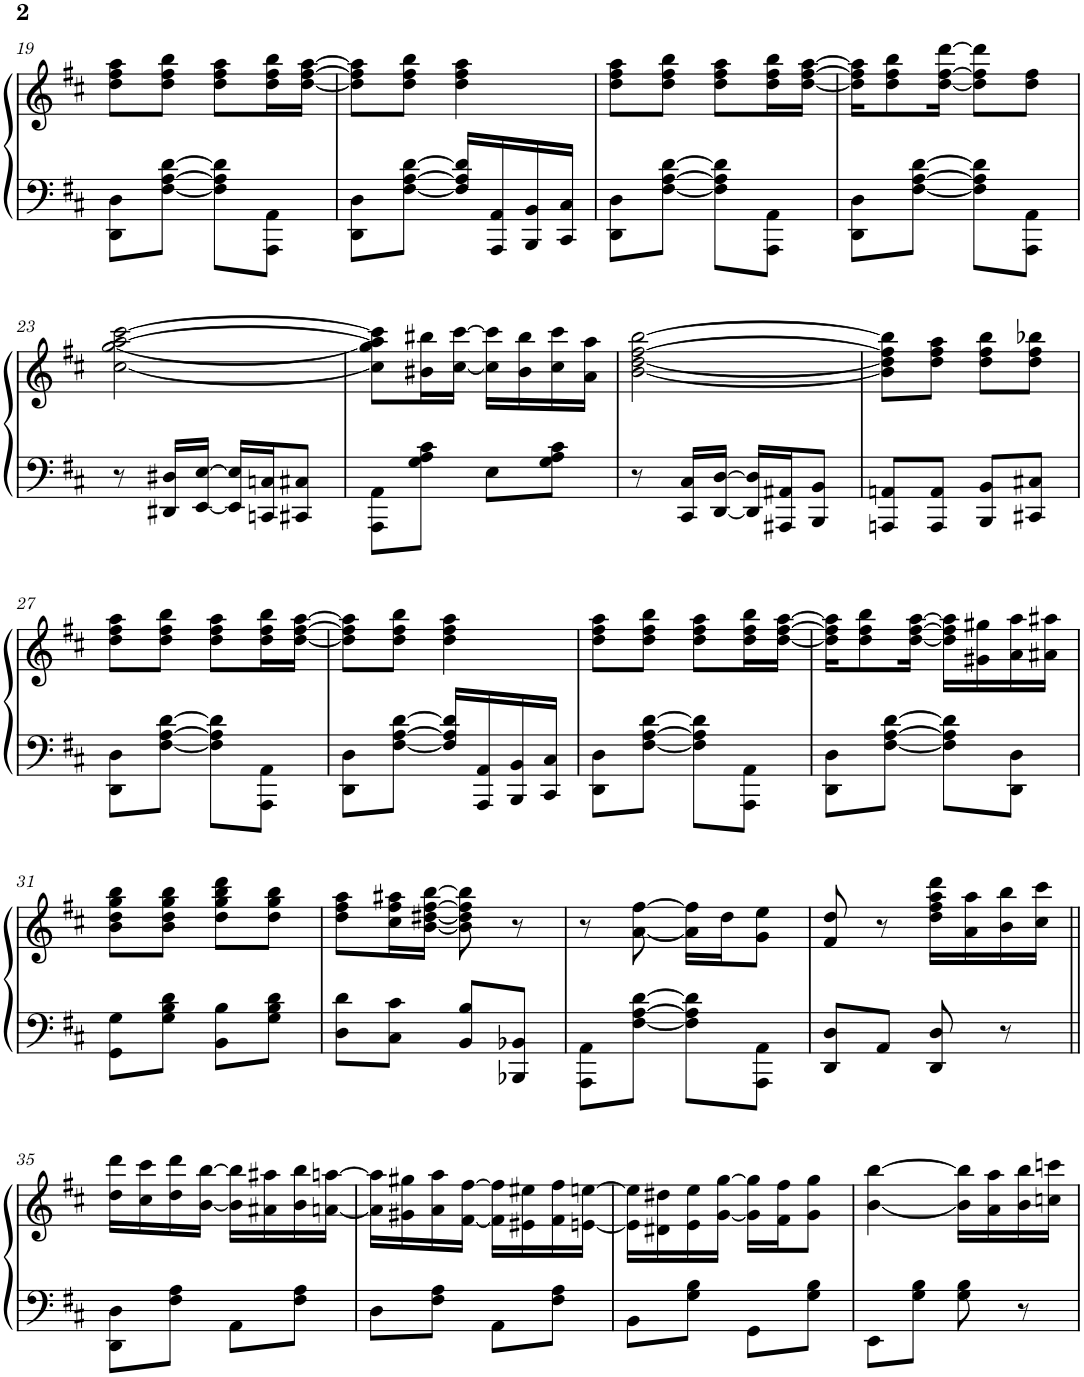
**kern	**kern
*part1	*part1
*staff2	*staff1
*I"Piano	*
*I'Pno.	*
!!LO:PB:g=z
*clefF4	*clefG2
*k[f#c#]	*k[f#c#]
*M2/4	*M2/4
=19	=19
8DD\ 8D\L	8dd\ 8ff#\ 8aa\L
[8F#\ [8A\ [8d\J	8dd\ 8ff#\ 8bb\J
8F#\] 8A\] 8d\]L	8dd\ 8ff#\ 8aa\L
8AAA\ 8AA\J	16dd\ 16ff#\ 16bb\L
.	[16dd\ [16ff#\ [16aa\JJ
=20	=20
8DD\ 8D\L	8dd\] 8ff#\] 8aa\]L
[8F#\ [8A\ [8d\J	8dd\ 8ff#\ 8bb\J
16F#/] 16A/] 16d/]LL	4dd\ 4ff#\ 4aa\
16AAA/ 16AA/	.
16BBB/ 16BB/	.
16CC#/ 16C#/JJ	.
=21	=21
8DD\ 8D\L	8dd\ 8ff#\ 8aa\L
[8F#\ [8A\ [8d\J	8dd\ 8ff#\ 8bb\J
8F#\] 8A\] 8d\]L	8dd\ 8ff#\ 8aa\L
8AAA\ 8AA\J	16dd\ 16ff#\ 16bb\L
.	[16dd\ [16ff#\ [16aa\JJ
=22	=22
8DD\ 8D\L	16dd\] 16ff#\] 16aa\]KL
.	8dd\ 8ff#\ 8bb\
[8F#\ [8A\ [8d\J	.
.	[16dd\ [16ff#\ [16ddd\Jk
8F#\] 8A\] 8d\]L	8dd\] 8ff#\] 8ddd\]L
8AAA\ 8AA\J	8dd\ 8ff#\J
!!LO:LB:g=z
=23	=23
8r	[2cc#\ [2gg\ [2aa\ [2ccc#\
16DD#X/ 16D#X/LL	.
[16EE/ [16E/JJ	.
16EE/] 16E/]LL	.
16CCn/ 16Cn/J	.
8CC#X/ 8C#X/J	.
=24	=24
8AAA\ 8AA\L	8cc#\] 8gg\] 8aa\] 8ccc#\]L
8G\ 8A\ 8c#\J	16b#X\ 16bb#X\L
.	[16cc#\ [16ccc#\JJ
8E\L	16cc#\] 16ccc#\]LL
.	16b#\ 16bb#\
8G\ 8A\ 8c#\J	16cc#\ 16ccc#\
.	16a\ 16aa\JJ
=25	=25
8r	[2b\ [2dd\ [2ff#\ [2bb\
16CC#/ 16C#/LL	.
[16DD/ [16D/JJ	.
16DD/] 16D/]LL	.
16AAA#X/ 16AA#X/J	.
8BBB/ 8BB/J	.
=26	=26
8AAAn/ 8AAn/L	8b\] 8dd\] 8ff#\] 8bb\]L
8AAA/ 8AA/J	8dd\ 8ff#\ 8aa\J
8BBB/ 8BB/L	8dd\ 8ff#\ 8bb\L
8CC#X/ 8C#X/J	8dd\ 8ff#\ 8bb-X\J
!!LO:LB:g=z
=27	=27
8DD\ 8D\L	8dd\ 8ff#\ 8aa\L
[8F#\ [8A\ [8d\J	8dd\ 8ff#\ 8bb\J
8F#\] 8A\] 8d\]L	8dd\ 8ff#\ 8aa\L
8AAA\ 8AA\J	16dd\ 16ff#\ 16bb\L
.	[16dd\ [16ff#\ [16aa\JJ
=28	=28
8DD\ 8D\L	8dd\] 8ff#\] 8aa\]L
[8F#\ [8A\ [8d\J	8dd\ 8ff#\ 8bb\J
16F#/] 16A/] 16d/]LL	4dd\ 4ff#\ 4aa\
16AAA/ 16AA/	.
16BBB/ 16BB/	.
16CC#/ 16C#/JJ	.
=29	=29
8DD\ 8D\L	8dd\ 8ff#\ 8aa\L
[8F#\ [8A\ [8d\J	8dd\ 8ff#\ 8bb\J
8F#\] 8A\] 8d\]L	8dd\ 8ff#\ 8aa\L
8AAA\ 8AA\J	16dd\ 16ff#\ 16bb\L
.	[16dd\ [16ff#\ [16aa\JJ
=30	=30
8DD\ 8D\L	16dd\] 16ff#\] 16aa\]KL
.	8dd\ 8ff#\ 8bb\
[8F#\ [8A\ [8d\J	.
.	[16dd\ [16ff#\ [16aa\Jk
8F#\] 8A\] 8d\]L	16dd\] 16ff#\] 16aa\]LL
.	16g#X\ 16gg#X\
8DD\ 8D\J	16a\ 16aa\
.	16a#X\ 16aa#X\JJ
!!LO:LB:g=z
=31	=31
8GG\ 8G\L	8b\ 8dd\ 8gg\ 8bb\L
8G\ 8B\ 8d\J	8b\ 8dd\ 8gg\ 8bb\J
8BB\ 8B\L	8dd\ 8gg\ 8bb\ 8ddd\L
8G\ 8B\ 8d\J	8dd\ 8gg\ 8bb\J
=32	=32
8D\ 8d\L	8dd\ 8ff#\ 8aa\L
8C#\ 8c#\J	16cc#\ 16ff#\ 16aa#X\L
.	[16b\ [16dd#X\ [16ff#\ [16bb\JJ
8BB/ 8B/L	8b\] 8dd#\] 8ff#\] 8bb\]
8BBB-X/ 8BB-X/J	8r
=33	=33
8AAA\ 8AA\L	8r
[8F#\ [8A\ [8d\J	[8a\ [8ff#\
8F#\] 8A\] 8d\]L	16a\] 16ff#\]LL
.	16dd\J
8AAA\ 8AA\J	8g\ 8ee\J
=34	=34
8DD/ 8D/L	8f#/ 8dd/
8AA/J	8r
8DD/ 8D/	16dd\ 16ff#\ 16aa\ 16ddd\LL
.	16a\ 16aa\
8r	16b\ 16bb\
.	16cc#\ 16ccc#\JJ
!!LO:LB:g=z
=35||	=35||
8DD\ 8D\L	16dd\ 16ddd\LL
.	16cc#\ 16ccc#\
8F#\ 8A\J	16dd\ 16ddd\
.	[16b\ [16bb\JJ
8AA\L	16b\] 16bb\]LL
.	16a#X\ 16aa#X\
8F#\ 8A\J	16b\ 16bb\
.	[16an\ [16aan\JJ
=36	=36
8D\L	16a\] 16aa\]LL
.	16g#X\ 16gg#X\
8F#\ 8A\J	16a\ 16aa\
.	[16f#\ [16ff#\JJ
8AA\L	16f#\] 16ff#\]LL
.	16e#X\ 16ee#X\
8F#\ 8A\J	16f#\ 16ff#\
.	[16en\ [16een\JJ
=37	=37
8BB\L	16e\] 16ee\]LL
.	16d#X\ 16dd#X\
8G\ 8B\J	16e\ 16ee\
.	[16g\ [16gg\JJ
8GG\L	16g\] 16gg\]LL
.	16f#\ 16ff#\J
8G\ 8B\J	8g\ 8gg\J
=38	=38
8EE\L	[4b\ [4bb\
8G\ 8B\J	.
8G\ 8B\	16b\] 16bb\]LL
.	16a\ 16aa\
8r	16b\ 16bb\
.	16ccn\ 16cccn\JJ
=	=
*-	*-
